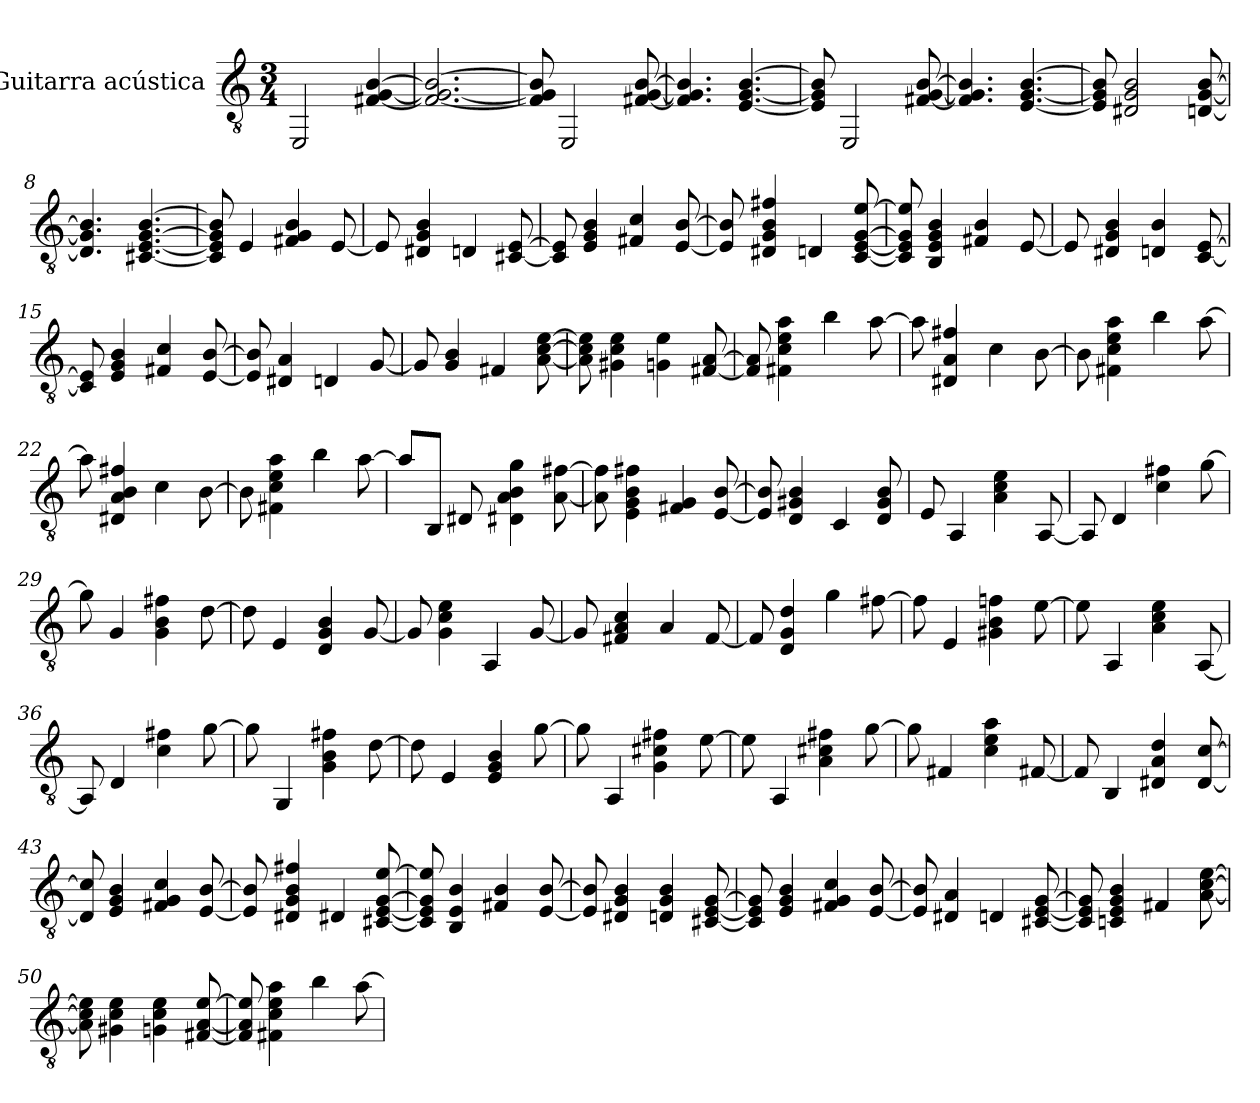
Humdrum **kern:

**kern
*part1
*staff1
*I"Guitarra acústica
*I'Guit.
*clefGv2
*k[]
*M3/4
*MM180
=1
2EE/
[4F#X/ [4G/ [4B/
=2
2.F#/_ 2.G/_ 2.B/_
=3
8F#/] 8G/] 8B/]
2EE/
[8F#X/ [8G/ [8B/
=4
4.F#/] 4.G/] 4.B/]
[4.E/ [4.G/ [4.B/
=5
8E/] 8G/] 8B/]
2EE/
[8F#X/ [8G/ [8B/
=6
4.F#/] 4.G/] 4.B/]
[4.E/ [4.G/ [4.B/
=7
8E/] 8G/] 8B/]
2D#X/ 2G/ 2B/
[8Dn/ [8G/ [8B/
=8
4.D/] 4.G/] 4.B/]
[4.C#X/ [4.E/ [4.G/ [4.B/
!!LO:LB:g=z
=9
8C#/] 8E/] 8G/] 8B/]
4E/
4F#X/ 4G/ 4B/
[8E/
=10
8E/]
4D#X/ 4G/ 4B/
4Dn/
[8C#X/ [8E/
=11
8C#/] 8E/]
4E/ 4G/ 4B/
4F#X/ 4c/
[8E/ [8B/
=12
8E/] 8B/]
4D#X/ 4G/ 4B/ 4f#X/
4Dn/
[8C/ [8E/ [8G/ [8e/
=13
8C/] 8E/] 8G/] 8e/]
4BB/ 4E/ 4G/ 4B/
4F#X/ 4B/
[8E/
=14
8E/]
4D#X/ 4G/ 4B/
4Dn/ 4B/
[8C/ [8E/
!!LO:LB:g=z
=15
8C/] 8E/]
4E/ 4G/ 4B/
4F#X/ 4c/
[8E/ [8B/
=16
8E/] 8B/]
4D#X/ 4A/
4Dn/
[8G/
=17
8G/]
4G/ 4B/
4F#X/
[8A\ [8c\ [8e\
=18
8A\] 8c\] 8e\]
4G#X\ 4c\ 4e\
4Gn\ 4e\
[8F#X/ [8A/
=19
8F#/] 8A/]
4F#X\ 4c\ 4e\ 4a\
4b\
[8a\
=20
8a\]
4D#X/ 4A/ 4f#X/
4c\
[8B\
!!LO:LB:g=z
=21
8B\]
4F#X\ 4c\ 4e\ 4a\
4b\
[8a\
=22
8a\]
4D#X/ 4A/ 4B/ 4f#X/
4c\
[8B\
=23
8B\]
4F#X\ 4c\ 4e\ 4a\
4b\
[8a\
=24
8a/L]
8BB/J
8D#X/
4D#X\ 4A\ 4B\ 4g\
[8A\ [8f#X\
=25
8A\] 8f#\]
4E\ 4G\ 4B\ 4f#X\
4F#X/ 4G/
[8E/ [8B/
=26
8E/] 8B/]
4D/ 4G#X/ 4B/
4C/
8D/ 8G#/ 8B/
!!LO:LB:g=z
=27
8E/
4AA/
4A\ 4c\ 4e\
[8AA/
=28
8AA/]
4D/
4c\ 4f#X\
[8g\
=29
8g\]
4G/
4G\ 4B\ 4f#X\
[8d\
=30
8d\]
4E/
4D/ 4G/ 4B/
[8G/
=31
8G/]
4G\ 4c\ 4e\
4AA/
[8G/
=32
8G/]
4F#X/ 4A/ 4c/
4A/
[8F#/
=33
8F#/]
4D/ 4G/ 4d/
4g\
[8f#X\
!!LO:LB:g=z
=34
8f#\]
4E/
4G#X\ 4B\ 4fn\
[8e\
=35
8e\]
4AA/
4A\ 4c\ 4e\
[8AA/
=36
8AA/]
4D/
4c\ 4f#X\
[8g\
=37
8g\]
4GG/
4G\ 4B\ 4f#X\
[8d\
=38
8d\]
4E/
4E/ 4G/ 4B/
[8g\
=39
8g\]
4AA/
4G\ 4c#X\ 4f#X\
[8e\
=40
8e\]
4AA/
4A\ 4c#X\ 4f#X\
[8g\
!!LO:LB:g=z
=41
8g\]
4F#X/
4c\ 4e\ 4a\
[8F#X/
=42
8F#/]
4BB/
4D#X/ 4A/ 4d/
[8D#/ [8c/
=43
8D#/] 8c/]
4E/ 4G/ 4B/
4F#X/ 4G/ 4c/
[8E/ [8B/
=44
8E/] 8B/]
4D#X/ 4G/ 4B/ 4f#X/
4D#X/
[8C#X/ [8E/ [8G/ [8e/
=45
8C#/] 8E/] 8G/] 8e/]
4BB/ 4E/ 4B/
4F#X/ 4B/
[8E/ [8B/
=46
8E/] 8B/]
4D#X/ 4G/ 4B/
4Dn/ 4G/ 4B/
[8C#X/ [8E/ [8G/
!!LO:LB:g=z
=47
8C#/] 8E/] 8G/]
4E/ 4G/ 4B/
4F#X/ 4G/ 4c/
[8E/ [8B/
=48
8E/] 8B/]
4D#X/ 4A/
4Dn/
[8C#X/ [8E/ [8G/
=49
8C#/] 8E/] 8G/]
4Cn/ 4E/ 4G/ 4B/
4F#X/
[8A\ [8c\ [8e\
=50
8A\] 8c\] 8e\]
4G#X\ 4c\ 4e\
4Gn\ 4c\ 4e\
[8F#X/ [8A/ [8e/
=51
8F#/] 8A/] 8e/]
4F#X\ 4c\ 4e\ 4a\
4b\
[8a\
=
*-
